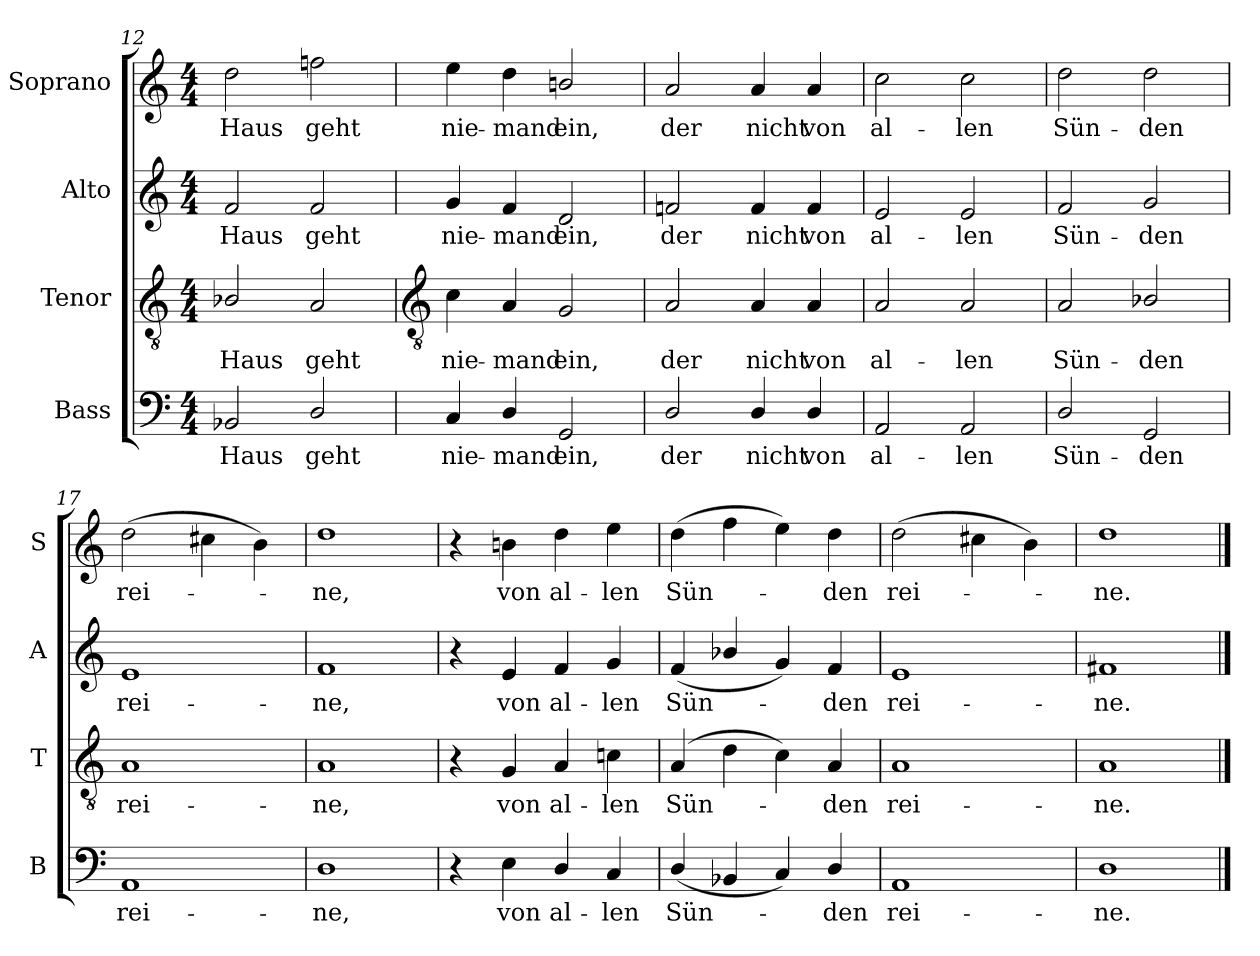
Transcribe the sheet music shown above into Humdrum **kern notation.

**kern	**text	**kern	**text	**kern	**text	**kern	**text
*part4	*part4	*part3	*part3	*part2	*part2	*part1	*part1
*staff4	*staff4	*staff3	*staff3	*staff2	*staff2	*staff1	*staff1
*I"Bass	*	*I"Tenor	*	*I"Alto	*	*I"Soprano	*
*I'B	*	*I'T	*	*I'A	*	*I'S	*
*clefF4	*	*clefGv2	*	*clefG2	*	*clefG2	*
*k[]	*	*k[]	*	*k[]	*	*k[]	*
*C:	*	*C:	*	*C:	*	*C:	*
*M4/4	*	*M4/4	*	*M4/4	*	*M4/4	*
=12	=12	=12	=12	=12	=12	=12	=12
!	!LO:LY:b	!	!LO:LY:b	!	!LO:LY:b	!	!LO:LY:b
2BB-X	Haus	2B-X/	Haus	2f	Haus	2dd	Haus
!	!LO:LY:b	!	!LO:LY:b	!	!LO:LY:b	!	!LO:LY:b
2D/	geht	2A	geht	2f	geht	2ffn	geht
!!LO:LB:g=z
=13	=13	=13	=13	=13	=13	=13	=13
*	*	*clefGv2	*	*	*	*	*
!	!LO:LY:b	!	!LO:LY:b	!	!LO:LY:b	!	!LO:LY:b
4C	nie-	4c	nie-	4g	nie-	4ee	nie-
!	!LO:LY:b	!	!LO:LY:b	!	!LO:LY:b	!	!LO:LY:b
4D/	-mand	4A	-mand	4f	-mand	4dd	-mand
!	!LO:LY:b	!	!LO:LY:b	!	!LO:LY:b	!	!LO:LY:b
2GG	ein,	2G	ein,	2d	ein,	2bn/	ein,
=14	=14	=14	=14	=14	=14	=14	=14
!	!LO:LY:b	!	!LO:LY:b	!	!LO:LY:b	!	!LO:LY:b
2D/	der	2A	der	2fn	der	2a	der
!	!LO:LY:b	!	!LO:LY:b	!	!LO:LY:b	!	!LO:LY:b
4D/	nicht	4A	nicht	4f	nicht	4a	nicht
!	!LO:LY:b	!	!LO:LY:b	!	!LO:LY:b	!	!LO:LY:b
4D/	von	4A	von	4f	von	4a	von
=15	=15	=15	=15	=15	=15	=15	=15
!	!LO:LY:b	!	!LO:LY:b	!	!LO:LY:b	!	!LO:LY:b
2AA	al-	2A	al-	2e	al-	2cc	al-
!	!LO:LY:b	!	!LO:LY:b	!	!LO:LY:b	!	!LO:LY:b
2AA	-len	2A	-len	2e	-len	2cc	-len
=16	=16	=16	=16	=16	=16	=16	=16
!	!LO:LY:b	!	!LO:LY:b	!	!LO:LY:b	!	!LO:LY:b
2D/	Sün-	2A	Sün-	2f	Sün-	2dd	Sün-
!	!LO:LY:b	!	!LO:LY:b	!	!LO:LY:b	!	!LO:LY:b
2GG	-den	2B-X/	-den	2g	-den	2dd	-den
=17	=17	=17	=17	=17	=17	=17	=17
!	!LO:LY:b	!	!LO:LY:b	!	!LO:LY:b	!	!LO:LY:b
1AA	rei-	1A	rei-	1e	rei-	(>2dd	rei-
.	.	.	.	.	.	4cc#X	.
.	.	.	.	.	.	4b)	.
=18	=18	=18	=18	=18	=18	=18	=18
!	!LO:LY:b	!	!LO:LY:b	!	!LO:LY:b	!	!LO:LY:b
1D	-ne,	1A	-ne,	1f	-ne,	1dd	ne,
=19	=19	=19	=19	=19	=19	=19	=19
4r	.	4r	.	4r	.	4r	.
!	!LO:LY:b	!	!LO:LY:b	!	!LO:LY:b	!	!LO:LY:b
4E	von	4G	von	4e	von	4bn	von
!	!LO:LY:b	!	!LO:LY:b	!	!LO:LY:b	!	!LO:LY:b
4D/	al-	4A	al-	4f	al-	4dd	al-
!	!LO:LY:b	!	!LO:LY:b	!	!LO:LY:b	!	!LO:LY:b
4C	-len	4cn	-len	4g	-len	4ee	-len
=20	=20	=20	=20	=20	=20	=20	=20
!	!LO:LY:b	!	!LO:LY:b	!	!LO:LY:b	!	!LO:LY:b
(<4D/	Sün-	(>4A	Sün-	(<4f	Sün-	(>4dd	Sün-
4BB-X	.	4d	.	4b-X/	.	4ff	.
4C)	.	4c)	.	4g)	.	4ee)	.
!	!LO:LY:b	!	!LO:LY:b	!	!LO:LY:b	!	!LO:LY:b
4D/	den	4A	den	4f	den	4dd	den
=21	=21	=21	=21	=21	=21	=21	=21
!	!LO:LY:b	!	!LO:LY:b	!	!LO:LY:b	!	!LO:LY:b
1AA	rei-	1A	rei-	1e	rei-	(>2dd	rei-
.	.	.	.	.	.	4cc#X	.
.	.	.	.	.	.	4b)	.
=22	=22	=22	=22	=22	=22	=22	=22
!	!LO:LY:b	!	!LO:LY:b	!	!LO:LY:b	!	!LO:LY:b
1D	-ne.	1A	-ne.	1f#X	-ne.	1dd	ne.
==	==	==	==	==	==	==	==
*-	*-	*-	*-	*-	*-	*-	*-
